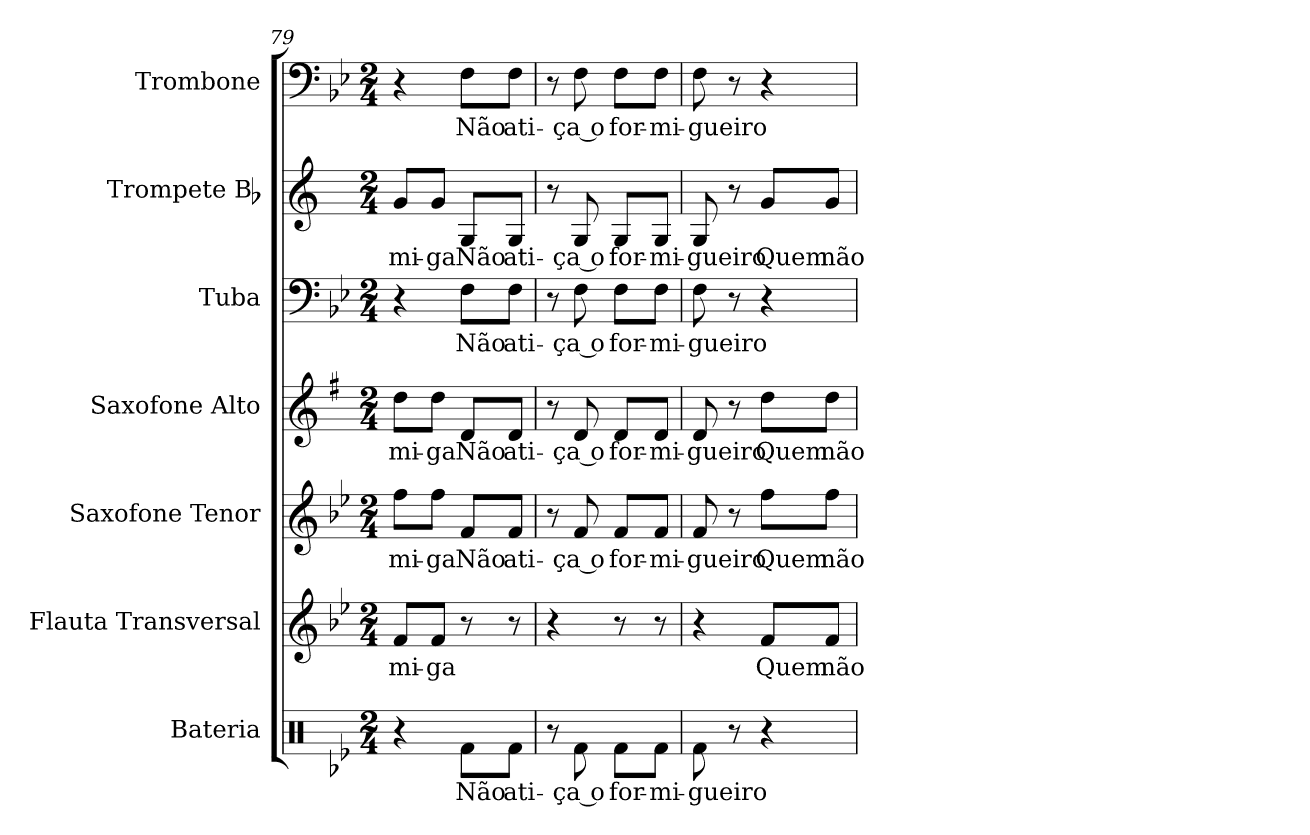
**kern	**text	**kern	**text	**kern	**text	**kern	**text	**kern	**text	**kern	**text	**kern	**text
*part7	*part7	*part6	*part6	*part5	*part5	*part4	*part4	*part3	*part3	*part2	*part2	*part1	*part1
*staff7	*staff7	*staff6	*staff6	*staff5	*staff5	*staff4	*staff4	*staff3	*staff3	*staff2	*staff2	*staff1	*staff1
*I"Bateria	*	*I"Flauta Transversal	*	*I"Saxofone Tenor	*	*I"Saxofone Alto	*	*I"Tuba	*	*I"Trompete Bb	*	*I"Trombone	*
*	*	*I'Fl	*	*	*	*	*	*I'Tba	*	*I'Tpt	*	*I'Trb	*
*clefX	*	*clefG2	*	*clefG2	*	*clefG2	*	*clefF4	*	*clefG2	*	*clefF4	*
*	*	*	*	*ITrd8c14	*	*ITrd5c9	*	*	*	*ITrd1c2	*	*	*
*k[b-e-]	*	*k[b-e-]	*	*k[b-e-]	*	*k[b-e-]	*	*k[b-e-]	*	*k[b-e-]	*	*k[b-e-]	*
*M2/4	*	*M2/4	*	*M2/4	*	*M2/4	*	*M2/4	*	*M2/4	*	*M2/4	*
=79	=79	=79	=79	=79	=79	=79	=79	=79	=79	=79	=79	=79	=79
!	!	!	!LO:LY:b	!	!LO:LY:b	!	!LO:LY:b	!	!	!	!LO:LY:b	!	!
4r	.	8f/L	-mi-	8f\L	-mi-	8f\L	-mi-	4r	.	8f/L	-mi-	4r	.
!	!	!	!LO:LY:b	!	!LO:LY:b	!	!LO:LY:b	!	!	!	!LO:LY:b	!	!
.	.	8f/J	-ga	8f\J	-ga	8f\J	-ga	.	.	8f/J	-ga	.	.
!	!LO:LY:b	!	!	!	!LO:LY:b	!	!LO:LY:b	!	!LO:LY:b	!	!LO:LY:b	!	!LO:LY:b
8Rf\L	Não	8r	.	8F/L	Não	8F/L	Não	8F\L	Não	8F/L	Não	8F\L	Não
!	!LO:LY:b	!	!	!	!LO:LY:b	!	!LO:LY:b	!	!LO:LY:b	!	!LO:LY:b	!	!LO:LY:b
8Rf\J	ati-	8r	.	8F/J	ati-	8F/J	ati-	8F\J	ati-	8F/J	ati-	8F\J	ati-
=80	=80	=80	=80	=80	=80	=80	=80	=80	=80	=80	=80	=80	=80
8r	.	4r	.	8r	.	8r	.	8r	.	8r	.	8r	.
!	!LO:LY:b	!	!	!	!LO:LY:b	!	!LO:LY:b	!	!LO:LY:b	!	!LO:LY:b	!	!LO:LY:b
8Rf\	-ça o	.	.	8F/	-ça o	8F/	-ça o	8F\	-ça o	8F/	-ça o	8F\	-ça o
!	!LO:LY:b	!	!	!	!LO:LY:b	!	!LO:LY:b	!	!LO:LY:b	!	!LO:LY:b	!	!LO:LY:b
8Rf\L	for-	8r	.	8F/L	for-	8F/L	for-	8F\L	for-	8F/L	for-	8F\L	for-
!	!LO:LY:b	!	!	!	!LO:LY:b	!	!LO:LY:b	!	!LO:LY:b	!	!LO:LY:b	!	!LO:LY:b
8Rf\J	-mi-	8r	.	8F/J	-mi-	8F/J	-mi-	8F\J	-mi-	8F/J	-mi-	8F\J	-mi-
=81	=81	=81	=81	=81	=81	=81	=81	=81	=81	=81	=81	=81	=81
!	!LO:LY:b	!	!	!	!LO:LY:b	!	!LO:LY:b	!	!LO:LY:b	!	!LO:LY:b	!	!LO:LY:b
8Rf\	-gueiro	4r	.	8F/	-gueiro	8F/	-gueiro	8F\	-gueiro	8F/	-gueiro	8F\	-gueiro
8r	.	.	.	8r	.	8r	.	8r	.	8r	.	8r	.
!	!	!	!LO:LY:b	!	!LO:LY:b	!	!LO:LY:b	!	!	!	!LO:LY:b	!	!
4r	.	8f/L	Quem	8f\L	Quem	8f\L	Quem	4r	.	8f/L	Quem	4r	.
!	!	!	!LO:LY:b	!	!LO:LY:b	!	!LO:LY:b	!	!	!	!LO:LY:b	!	!
.	.	8f/J	não	8f\J	não	8f\J	não	.	.	8f/J	não	.	.
=	=	=	=	=	=	=	=	=	=	=	=	=	=
*-	*-	*-	*-	*-	*-	*-	*-	*-	*-	*-	*-	*-	*-
